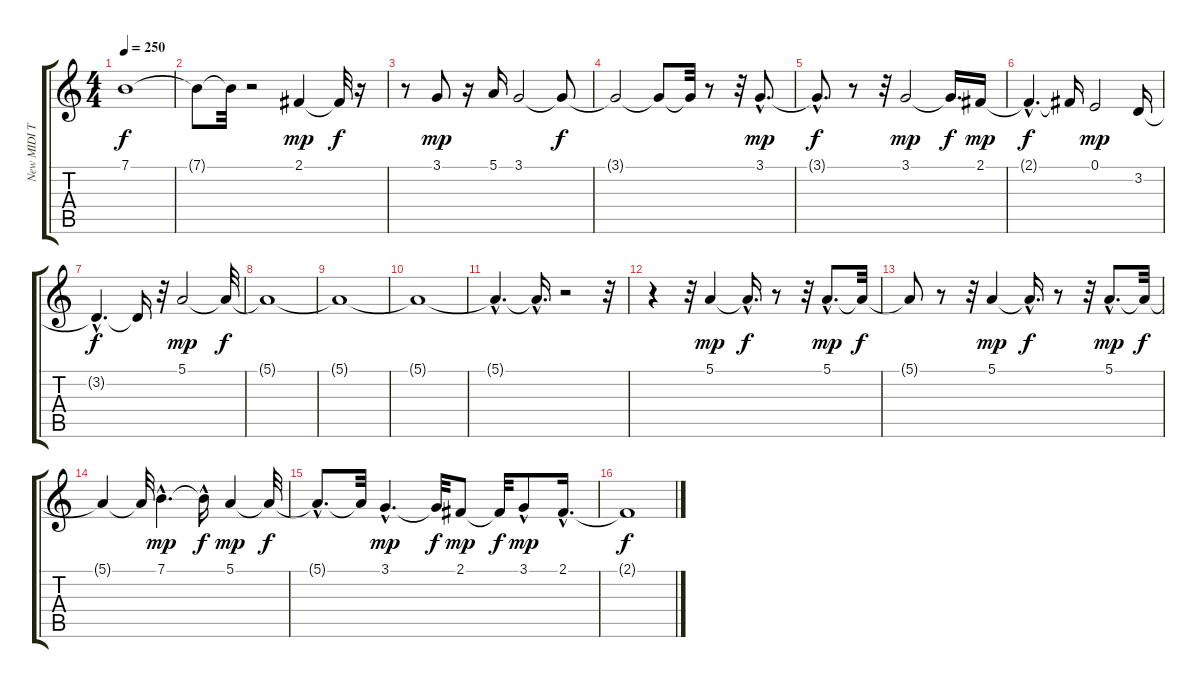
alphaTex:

\track ("New MIDI Track" "New MIDI T") {instrument clavinet}
\staff {score tabs}
\tuning (E4 B3 G3 D3 A2 E2) {hide}
\ts (4 4)
\tempo 250
\clef g2
\ks c
7.1{t}.1{dy f} |
7.1{t}.8 7.1{t}.32 r.2 2.1.4{dy mp} 2.1{t}.32{dy f} r.16 |
r.8 3.1.8{dy mp} r.16 5.1.16 3.1.2 3.1{t}.8{dy f} |
3.1{t}.2 3.1{t}.8 3.1{t}.32 r.8 r.32 3.1{hac}.8{d dy mp} |
3.1{hac t}.8{d dy f} r.8 r.32 3.1.2{dy mp} 3.1{t}.16{d dy f} 2.1.16{dy mp} |
2.1{hac t}.4{d dy f} 2.1{t}.16 0.1.2{dy mp} 3.2.16 |
3.2{hac t}.4{d dy f} 3.2{t}.16 r.32 5.1.2{dy mp} 5.1{t}.32{dy f} |
5.1{t}.1 |
5.1{t}.1 |
5.1{t}.1 |
5.1{hac t}.4{d} 5.1{hac t}.16{d} r.2 r.32 |
r.4 r.32 5.1.4{dy mp} 5.1{hac t}.16{d dy f} r.8 r.32 5.1{hac}.8{d dy mp} 5.1{t}.32{dy f} |
5.1{t}.8 r.8 r.32 5.1.4{dy mp} 5.1{hac t}.16{d dy f} r.8 r.32 5.1{hac}.8{d dy mp} 5.1{t}.32{dy f} |
5.1{t}.4 5.1{t}.32 7.1{hac}.4{d dy mp} 7.1{hac t}.16{dy f} 5.1.4{dy mp} 5.1{t}.32{dy f} |
5.1{hac t}.8{d} 5.1{t}.32 3.1{hac}.4{d dy mp} 3.1{t}.32{dy f} 2.1.8{dy mp} 2.1{t}.32{dy f} 3.1{hac}.8{dy mp} 2.1{hac}.16{d} |
2.1{t}.1{dy f}
